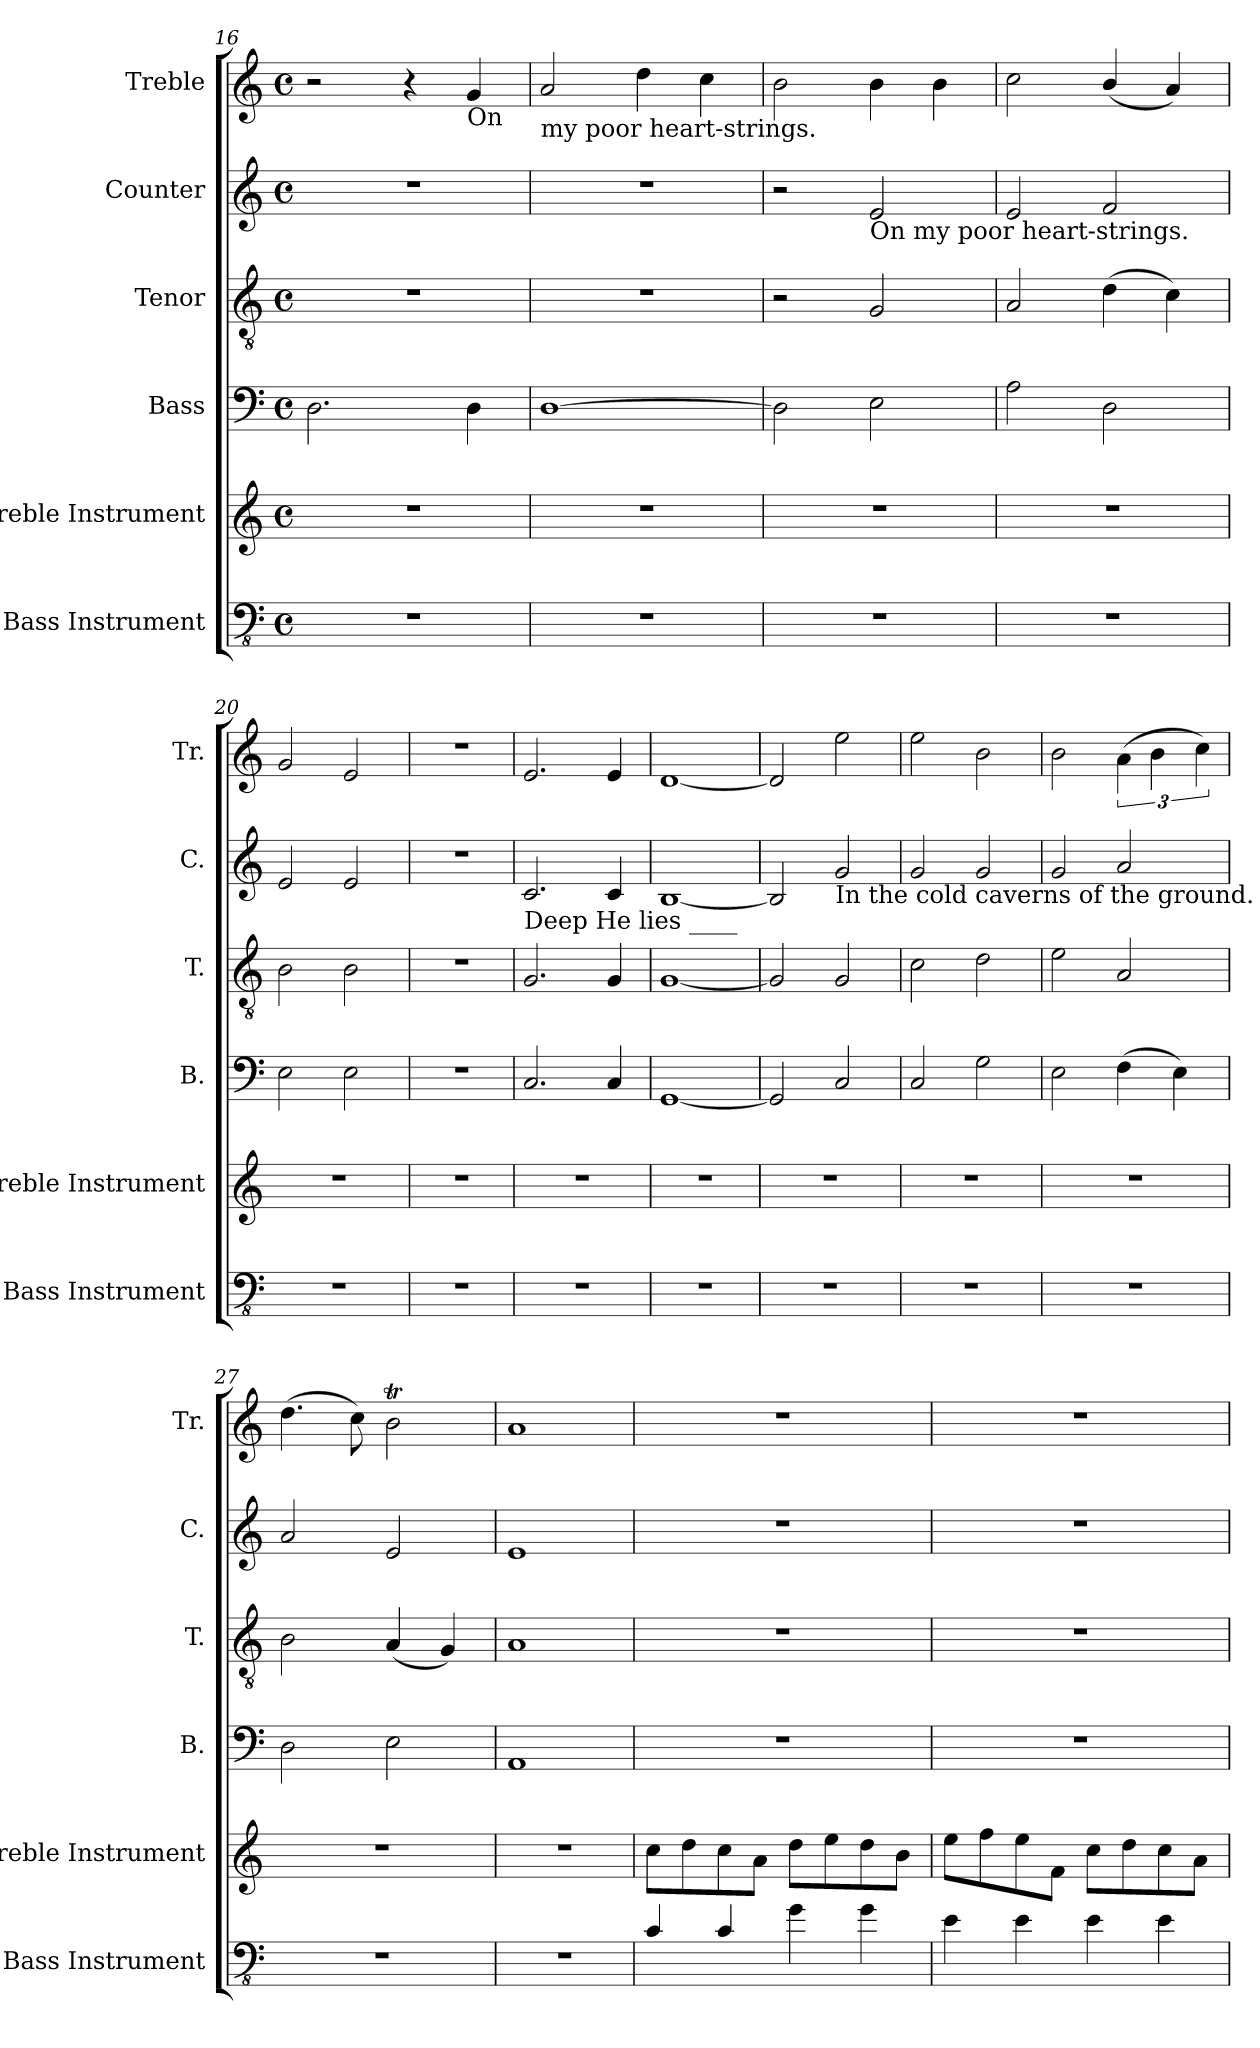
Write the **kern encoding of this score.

**kern	**kern	**kern	**kern	**kern	**kern
*part6	*part5	*part4	*part3	*part2	*part1
*staff6	*staff5	*staff4	*staff3	*staff2	*staff1
*I"Bass Instrument	*I"Treble Instrument	*I"Bass	*I"Tenor	*I"Counter	*I"Treble
*I'Bass Instrument	*I'Treble Instrument	*I'B.	*I'T.	*I'C.	*I'Tr.
*clefFv4	*clefG2	*clefF4	*clefGv2	*clefG2	*clefG2
*ITrd7c12	*	*	*	*	*
*k[]	*k[]	*k[]	*k[]	*k[]	*k[]
*C:	*C:	*C:	*C:	*C:	*C:
*M4/4	*M4/4	*M4/4	*M4/4	*M4/4	*M4/4
*met(c)	*met(c)	*met(c)	*met(c)	*met(c)	*met(c)
=16	=16	=16	=16	=16	=16
1r	1r	2.D\	1r	1r	2r
.	.	.	.	.	4r
!	!	!	!	!	!LO:TX:b:t=On
.	.	4D\	.	.	4g/
!!LO:LB:g=z
=17	=17	=17	=17	=17	=17
!	!	!	!	!	!LO:TX:b:t=my poor heart-strings.
1r	1r	[1D	1r	1r	2a/
.	.	.	.	.	4dd\
.	.	.	.	.	4cc\
=18	=18	=18	=18	=18	=18
1r	1r	2D\]	2r	2r	2b\
!	!	!	!	!LO:TX:b:t=On my poor heart-strings.	!
.	.	2E\	2G/	2e/	4b\
.	.	.	.	.	4b\
=19	=19	=19	=19	=19	=19
1r	1r	2A\	2A/	2e/	2cc\
.	.	2D\	(4d\	2f/	(4b/
.	.	.	4c\)	.	4a/)
=20	=20	=20	=20	=20	=20
1r	1r	2E\	2B\	2e/	2g/
.	.	2E\	2B\	2e/	2e/
=21	=21	=21	=21	=21	=21
1r	1r	1r	1r	1r	1r
=22	=22	=22	=22	=22	=22
!	!	!	!	!LO:TX:b:t=Deep   He     lies ____	!
1r	1r	2.C/	2.G/	2.c/	2.e/
.	.	4C/	4G/	4c/	4e/
=23	=23	=23	=23	=23	=23
1r	1r	[1GG	[1G	[1B	[1d
=24	=24	=24	=24	=24	=24
1r	1r	2GG/]	2G/]	2B/]	2d/]
!	!	!	!	!LO:TX:b:t=In     the  cold   caverns         of        the      ground.	!
.	.	2C/	2G/	2g/	2ee\
=25	=25	=25	=25	=25	=25
1r	1r	2C/	2c\	2g/	2ee\
.	.	2G\	2d\	2g/	2b\
=26	=26	=26	=26	=26	=26
1r	1r	2E\	2e\	2g/	2b\
.	.	(4F\	2A/	2a/	(6a\
.	.	.	.	.	6b\
.	.	4E\)	.	.	.
.	.	.	.	.	6cc\)
=27	=27	=27	=27	=27	=27
1r	1r	2D\	2B\	2a/	(4.dd\
.	.	.	.	.	8cc\)
.	.	2E\	(4A/	2e/	2bt\
.	.	.	4G/)	.	.
=28	=28	=28	=28	=28	=28
1r	1r	1AA	1A	1e	1a
!!LO:LB:g=z
=29	=29	=29	=29	=29	=29
4CC/	8cc\L	1r	1r	1r	1r
.	8dd\	.	.	.	.
4CC/	8cc\	.	.	.	.
.	8a\J	.	.	.	.
4GG\	8dd\L	.	.	.	.
.	8ee\	.	.	.	.
4GG\	8dd\	.	.	.	.
.	8b\J	.	.	.	.
=30	=30	=30	=30	=30	=30
4EE\	8ee\L	1r	1r	1r	1r
.	8ff\	.	.	.	.
4EE\	8ee\	.	.	.	.
.	8f\J	.	.	.	.
4EE\	8cc\L	.	.	.	.
.	8dd\	.	.	.	.
4EE\	8cc\	.	.	.	.
.	8a\J	.	.	.	.
=	=	=	=	=	=
*-	*-	*-	*-	*-	*-
